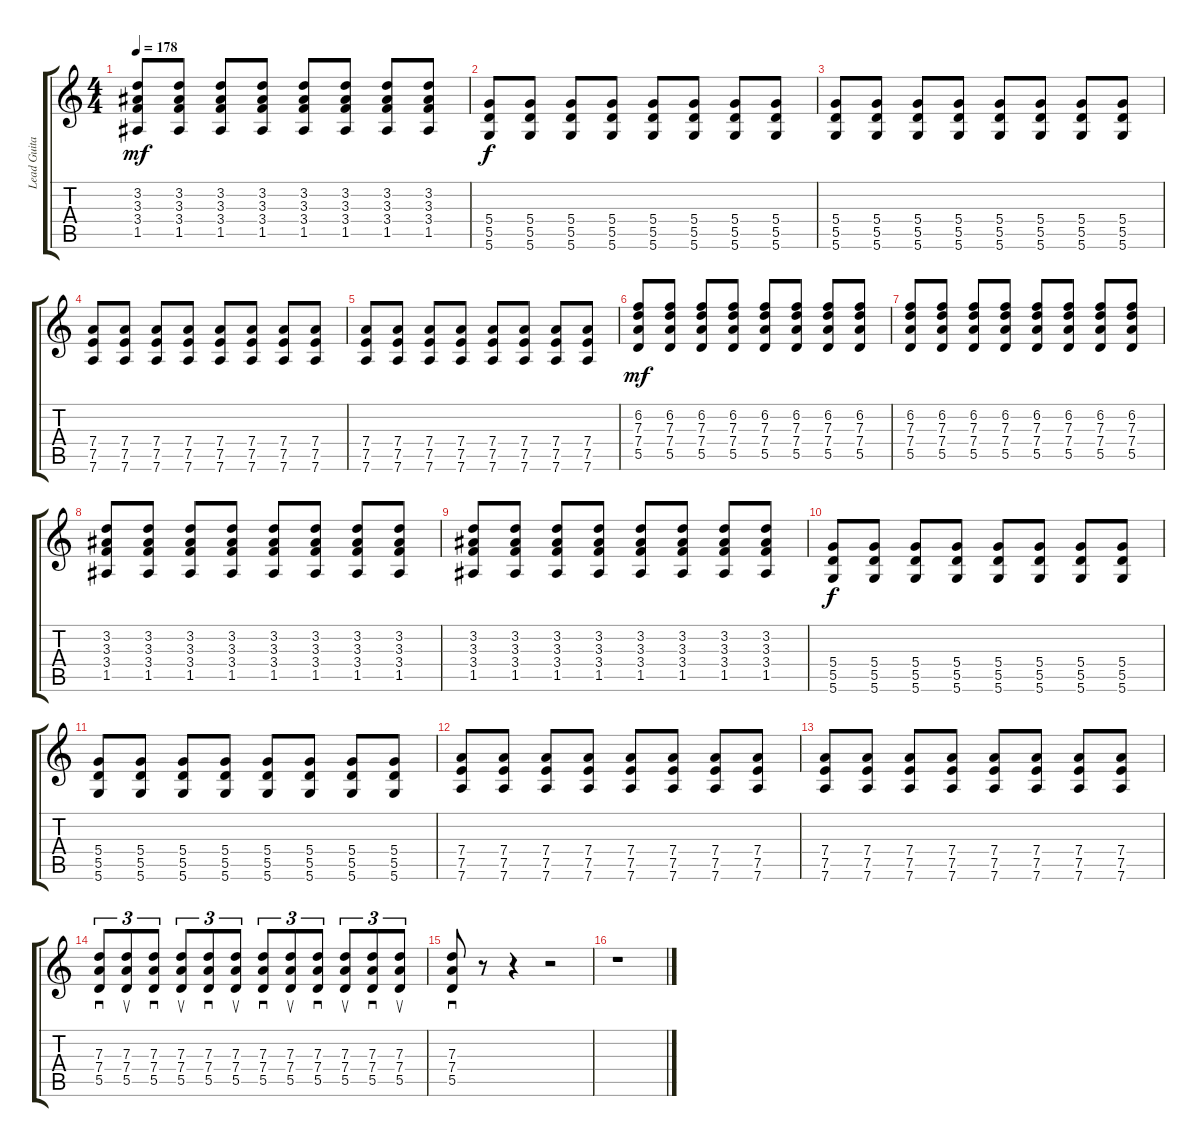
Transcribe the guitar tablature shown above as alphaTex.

\track ("Lead Guitar  " "Lead Guita") {instrument overdrivenguitar}
\staff {score tabs}
\tuning (E4 B3 G3 D3 A2 D2) {hide}
\ts (4 4)
\tempo 178
\clef g2
\ks c
(3.2 3.3 3.4 1.5).8{dy mf} (3.2 3.3 3.4 1.5).8 (3.2 3.3 3.4 1.5).8 (3.2 3.3 3.4 1.5).8 (3.2 3.3 3.4 1.5).8 (3.2 3.3 3.4 1.5).8 (3.2 3.3 3.4 1.5).8 (3.2 3.3 3.4 1.5).8 |
(5.4 5.5 5.6).8{dy f} (5.4 5.5 5.6).8 (5.4 5.5 5.6).8 (5.4 5.5 5.6).8 (5.4 5.5 5.6).8 (5.4 5.5 5.6).8 (5.4 5.5 5.6).8 (5.4 5.5 5.6).8 |
(5.4 5.5 5.6).8 (5.4 5.5 5.6).8 (5.4 5.5 5.6).8 (5.4 5.5 5.6).8 (5.4 5.5 5.6).8 (5.4 5.5 5.6).8 (5.4 5.5 5.6).8 (5.4 5.5 5.6).8 |
(7.4 7.5 7.6).8 (7.4 7.5 7.6).8 (7.4 7.5 7.6).8 (7.4 7.5 7.6).8 (7.4 7.5 7.6).8 (7.4 7.5 7.6).8 (7.4 7.5 7.6).8 (7.4 7.5 7.6).8 |
(7.4 7.5 7.6).8 (7.4 7.5 7.6).8 (7.4 7.5 7.6).8 (7.4 7.5 7.6).8 (7.4 7.5 7.6).8 (7.4 7.5 7.6).8 (7.4 7.5 7.6).8 (7.4 7.5 7.6).8 |
(6.2 7.3 7.4 5.5).8{dy mf} (6.2 7.3 7.4 5.5).8 (6.2 7.3 7.4 5.5).8 (6.2 7.3 7.4 5.5).8 (6.2 7.3 7.4 5.5).8 (6.2 7.3 7.4 5.5).8 (6.2 7.3 7.4 5.5).8 (6.2 7.3 7.4 5.5).8 |
(6.2 7.3 7.4 5.5).8 (6.2 7.3 7.4 5.5).8 (6.2 7.3 7.4 5.5).8 (6.2 7.3 7.4 5.5).8 (6.2 7.3 7.4 5.5).8 (6.2 7.3 7.4 5.5).8 (6.2 7.3 7.4 5.5).8 (6.2 7.3 7.4 5.5).8 |
(3.2 3.3 3.4 1.5).8 (3.2 3.3 3.4 1.5).8 (3.2 3.3 3.4 1.5).8 (3.2 3.3 3.4 1.5).8 (3.2 3.3 3.4 1.5).8 (3.2 3.3 3.4 1.5).8 (3.2 3.3 3.4 1.5).8 (3.2 3.3 3.4 1.5).8 |
(3.2 3.3 3.4 1.5).8 (3.2 3.3 3.4 1.5).8 (3.2 3.3 3.4 1.5).8 (3.2 3.3 3.4 1.5).8 (3.2 3.3 3.4 1.5).8 (3.2 3.3 3.4 1.5).8 (3.2 3.3 3.4 1.5).8 (3.2 3.3 3.4 1.5).8 |
(5.4 5.5 5.6).8{dy f} (5.4 5.5 5.6).8 (5.4 5.5 5.6).8 (5.4 5.5 5.6).8 (5.4 5.5 5.6).8 (5.4 5.5 5.6).8 (5.4 5.5 5.6).8 (5.4 5.5 5.6).8 |
(5.4 5.5 5.6).8 (5.4 5.5 5.6).8 (5.4 5.5 5.6).8 (5.4 5.5 5.6).8 (5.4 5.5 5.6).8 (5.4 5.5 5.6).8 (5.4 5.5 5.6).8 (5.4 5.5 5.6).8 |
(7.4 7.5 7.6).8 (7.4 7.5 7.6).8 (7.4 7.5 7.6).8 (7.4 7.5 7.6).8 (7.4 7.5 7.6).8 (7.4 7.5 7.6).8 (7.4 7.5 7.6).8 (7.4 7.5 7.6).8 |
(7.4 7.5 7.6).8 (7.4 7.5 7.6).8 (7.4 7.5 7.6).8 (7.4 7.5 7.6).8 (7.4 7.5 7.6).8 (7.4 7.5 7.6).8 (7.4 7.5 7.6).8 (7.4 7.5 7.6).8 |
(7.3 7.4 5.5).8{sd tu (3 2)} (7.3 7.4 5.5).8{su tu (3 2)} (7.3 7.4 5.5).8{sd tu (3 2)} (7.3 7.4 5.5).8{su tu (3 2)} (7.3 7.4 5.5).8{sd tu (3 2)} (7.3 7.4 5.5).8{su tu (3 2)} (7.3 7.4 5.5).8{sd tu (3 2)} (7.3 7.4 5.5).8{su tu (3 2)} (7.3 7.4 5.5).8{sd tu (3 2)} (7.3 7.4 5.5).8{su tu (3 2)} (7.3 7.4 5.5).8{sd tu (3 2)} (7.3 7.4 5.5).8{su tu (3 2)} |
(7.3 7.4 5.5).8{sd} r.8 r.4 r.2 |
r.1
